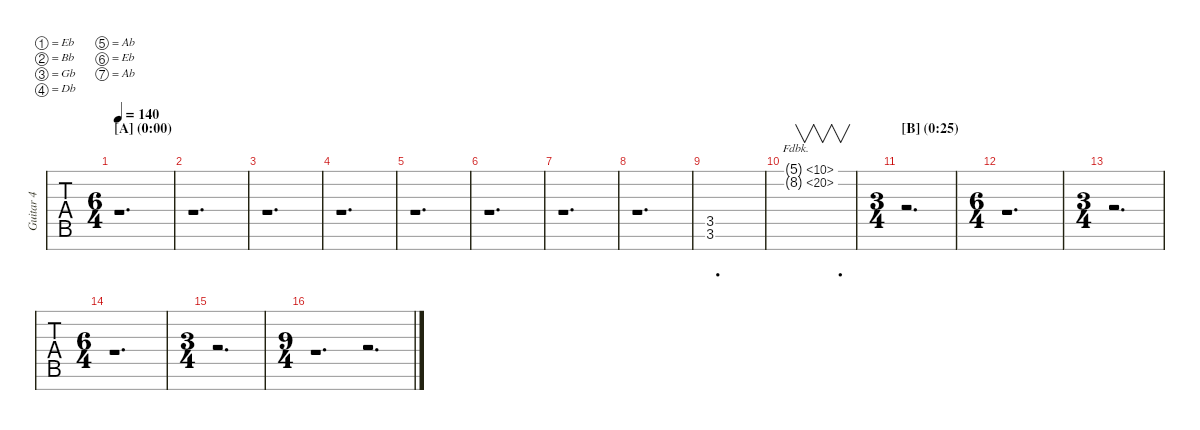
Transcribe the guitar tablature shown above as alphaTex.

\defaultSystemsLayout 4
\hideDynamics
\bracketExtendMode nobrackets
\multiTrackTrackNamePolicy allsystems
\firstSystemTrackNameMode fullname
\otherSystemsTrackNameMode fullname
\otherSystemsTrackNameOrientation horizontal
\track ("Guitar 4" "Guitar 4") {instrument overdrivenguitar}
\staff {tabs}
\tuning (Eb4 Bb3 Gb3 Db3 Ab2 Eb2 Ab1)
\ts (6 4)
\beaming (8 2 2 2 2 2 2)
\section ("A" "(0:00)")
\scale
1.02315
\tempo 140
\accidentals auto
\clef g2
\ottava regular
\simile none
\ks aminor
r.1{d dy mf instrument overdrivenguitar} |
\scale
0.976851 r.1{d} |
r.1{d} |
r.1{d} |
r.1{d} |
r.1{d} |
\scale
1.02216 r.1{d} |
\scale
0.977839 r.1{d} |
\scale
1.02164 (3.6{acc #} 3.5).1{d instrument overdrivenguitar} |
\scale
0.97836 (5.1{fh 5 g acc #} 8.2{fh 12 g acc #}).1{v d} |
\ts (3 4)
\section ("B" "(0:25)")
\scale
1.01922 r.2{d} |
\ts (6 4)
\scale
0.980778 r.1{d} |
\ts (3 4)
\scale
1.02043 r.2{d} |
\ts (6 4)
\scale
0.979566 r.1{d} |
\ts (3 4)
\scale
1.02033 r.2{d} |
\ts (9 4)
\beaming (8 2 2 2 2 2 2 2 2 2)
\scale
0.979669 r.1{d} r.2{d}
